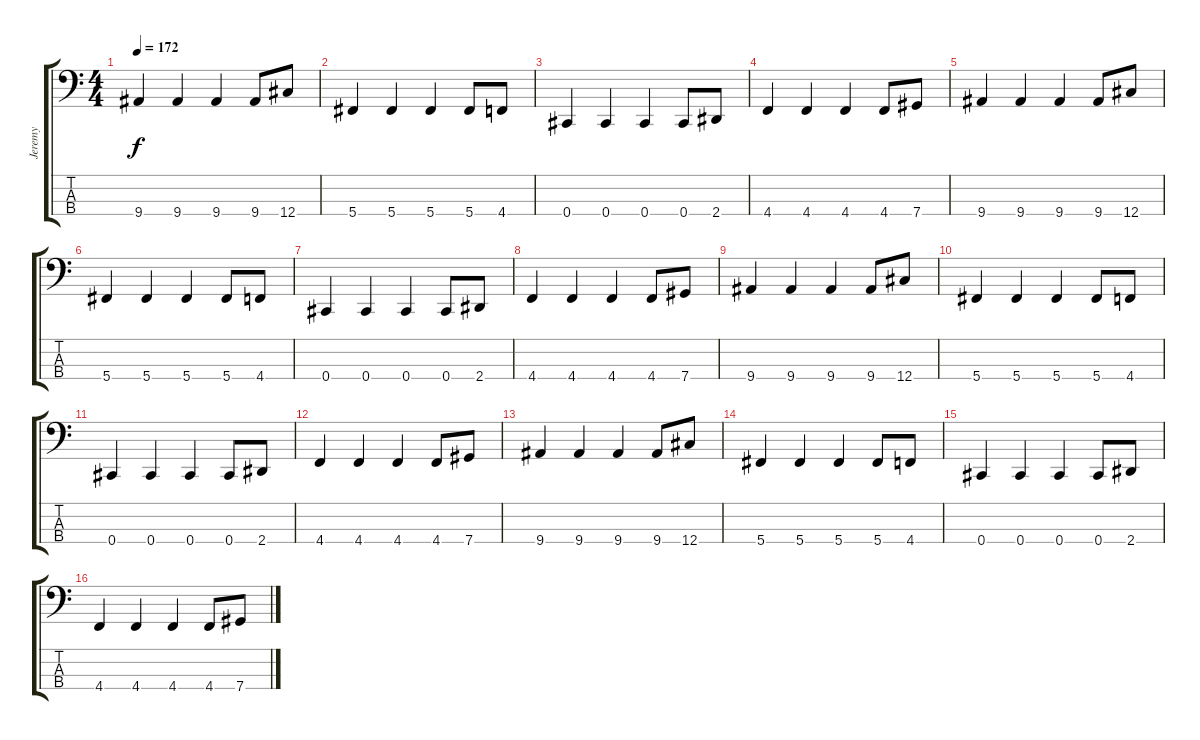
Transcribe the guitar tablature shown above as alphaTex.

\track ("Jeremy" "Jeremy") {instrument electricbassfinger}
\staff {score tabs}
\tuning (Gb2 Db2 Ab1 Db1) {hide}
\ts (4 4)
\tempo 172
\clef f4
\ks c
9.4.4{dy f} 9.4.4 9.4.4 9.4.8 12.4.8 |
5.4.4 5.4.4 5.4.4 5.4.8 4.4.8 |
0.4.4 0.4.4 0.4.4 0.4.8 2.4.8 |
4.4.4 4.4.4 4.4.4 4.4.8 7.4.8 |
9.4.4 9.4.4 9.4.4 9.4.8 12.4.8 |
5.4.4 5.4.4 5.4.4 5.4.8 4.4.8 |
0.4.4 0.4.4 0.4.4 0.4.8 2.4.8 |
4.4.4 4.4.4 4.4.4 4.4.8 7.4.8 |
9.4.4 9.4.4 9.4.4 9.4.8 12.4.8 |
5.4.4 5.4.4 5.4.4 5.4.8 4.4.8 |
0.4.4 0.4.4 0.4.4 0.4.8 2.4.8 |
4.4.4 4.4.4 4.4.4 4.4.8 7.4.8 |
9.4.4 9.4.4 9.4.4 9.4.8 12.4.8 |
5.4.4 5.4.4 5.4.4 5.4.8 4.4.8 |
0.4.4 0.4.4 0.4.4 0.4.8 2.4.8 |
4.4.4 4.4.4 4.4.4 4.4.8 7.4.8
